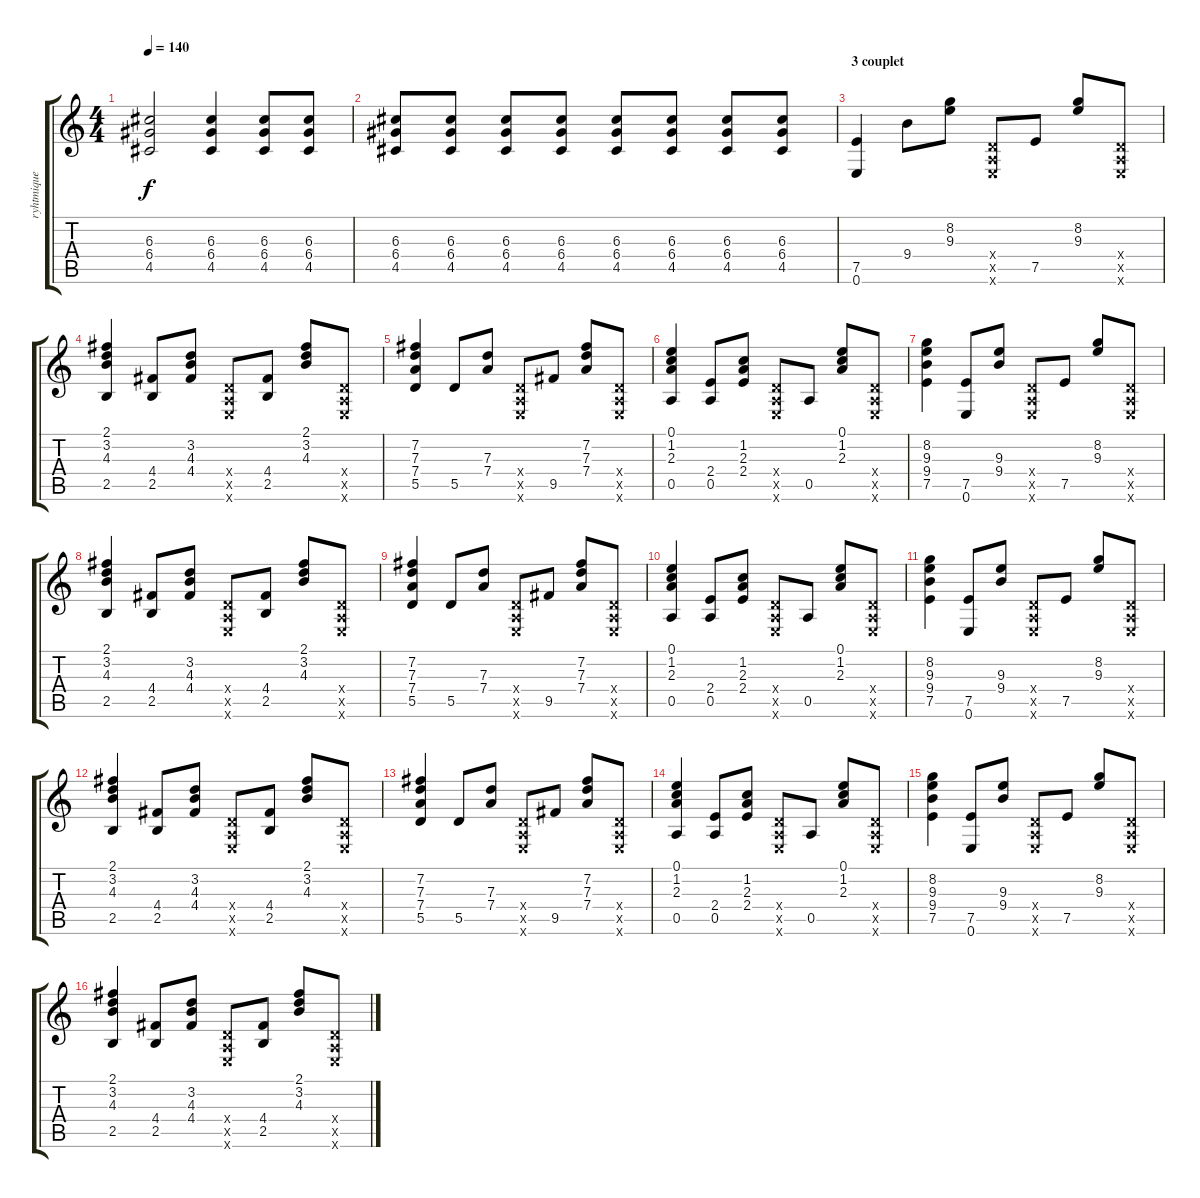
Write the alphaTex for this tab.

\track ("ryhtmique" "ryhtmique") {instrument acousticguitarnylon}
\staff {score tabs}
\tuning (E4 B3 G3 D3 A2 E2) {hide}
\ts (4 4)
\tempo 140
\clef g2
\ks c
(6.3 6.4 4.5).2{dy f} (6.3 6.4 4.5).4 (6.3 6.4 4.5).8 (6.3 6.4 4.5).8 |
(6.3 6.4 4.5).8 (6.3 6.4 4.5).8 (6.3 6.4 4.5).8 (6.3 6.4 4.5).8 (6.3 6.4 4.5).8 (6.3 6.4 4.5).8 (6.3 6.4 4.5).8 (6.3 6.4 4.5).8 |
\section ("" "3 couplet")
(7.5 0.6).4{instrument acousticguitarnylon} 9.4.8 (8.2 9.3).8 (0.4{x} 0.5{x} 0.6{x}).8 7.5.8 (8.2 9.3).8 (0.4{x} 0.5{x} 0.6{x}).8 |
(2.1 3.2 4.3 2.5).4 (4.4 2.5).8 (3.2 4.3 4.4).8 (0.4{x} 0.5{x} 0.6{x}).8 (4.4 2.5).8 (2.1 3.2 4.3).8 (0.4{x} 0.5{x} 0.6{x}).8 |
(7.2 7.3 7.4 5.5).4 5.5.8 (7.3 7.4).8 (0.4{x} 0.5{x} 0.6{x}).8 9.5.8 (7.2 7.3 7.4).8 (0.4{x} 0.5{x} 0.6{x}).8 |
(0.1 1.2 2.3 0.5).4 (2.4 0.5).8 (1.2 2.3 2.4).8 (0.4{x} 0.5{x} 0.6{x}).8 0.5.8 (0.1 1.2 2.3).8 (0.4{x} 0.5{x} 0.6{x}).8 |
(8.2 9.3 9.4 7.5).4 (7.5 0.6).8 (9.3 9.4).8 (0.4{x} 0.5{x} 0.6{x}).8 7.5.8 (8.2 9.3).8 (0.4{x} 0.5{x} 0.6{x}).8 |
(2.1 3.2 4.3 2.5).4 (4.4 2.5).8 (3.2 4.3 4.4).8 (0.4{x} 0.5{x} 0.6{x}).8 (4.4 2.5).8 (2.1 3.2 4.3).8 (0.4{x} 0.5{x} 0.6{x}).8 |
(7.2 7.3 7.4 5.5).4 5.5.8 (7.3 7.4).8 (0.4{x} 0.5{x} 0.6{x}).8 9.5.8 (7.2 7.3 7.4).8 (0.4{x} 0.5{x} 0.6{x}).8 |
(0.1 1.2 2.3 0.5).4 (2.4 0.5).8 (1.2 2.3 2.4).8 (0.4{x} 0.5{x} 0.6{x}).8 0.5.8 (0.1 1.2 2.3).8 (0.4{x} 0.5{x} 0.6{x}).8 |
(8.2 9.3 9.4 7.5).4 (7.5 0.6).8 (9.3 9.4).8 (0.4{x} 0.5{x} 0.6{x}).8 7.5.8 (8.2 9.3).8 (0.4{x} 0.5{x} 0.6{x}).8 |
(2.1 3.2 4.3 2.5).4 (4.4 2.5).8 (3.2 4.3 4.4).8 (0.4{x} 0.5{x} 0.6{x}).8 (4.4 2.5).8 (2.1 3.2 4.3).8 (0.4{x} 0.5{x} 0.6{x}).8 |
(7.2 7.3 7.4 5.5).4 5.5.8 (7.3 7.4).8 (0.4{x} 0.5{x} 0.6{x}).8 9.5.8 (7.2 7.3 7.4).8 (0.4{x} 0.5{x} 0.6{x}).8 |
(0.1 1.2 2.3 0.5).4 (2.4 0.5).8 (1.2 2.3 2.4).8 (0.4{x} 0.5{x} 0.6{x}).8 0.5.8 (0.1 1.2 2.3).8 (0.4{x} 0.5{x} 0.6{x}).8 |
(8.2 9.3 9.4 7.5).4 (7.5 0.6).8 (9.3 9.4).8 (0.4{x} 0.5{x} 0.6{x}).8 7.5.8 (8.2 9.3).8 (0.4{x} 0.5{x} 0.6{x}).8 |
(2.1 3.2 4.3 2.5).4 (4.4 2.5).8 (3.2 4.3 4.4).8 (0.4{x} 0.5{x} 0.6{x}).8 (4.4 2.5).8 (2.1 3.2 4.3).8 (0.4{x} 0.5{x} 0.6{x}).8
